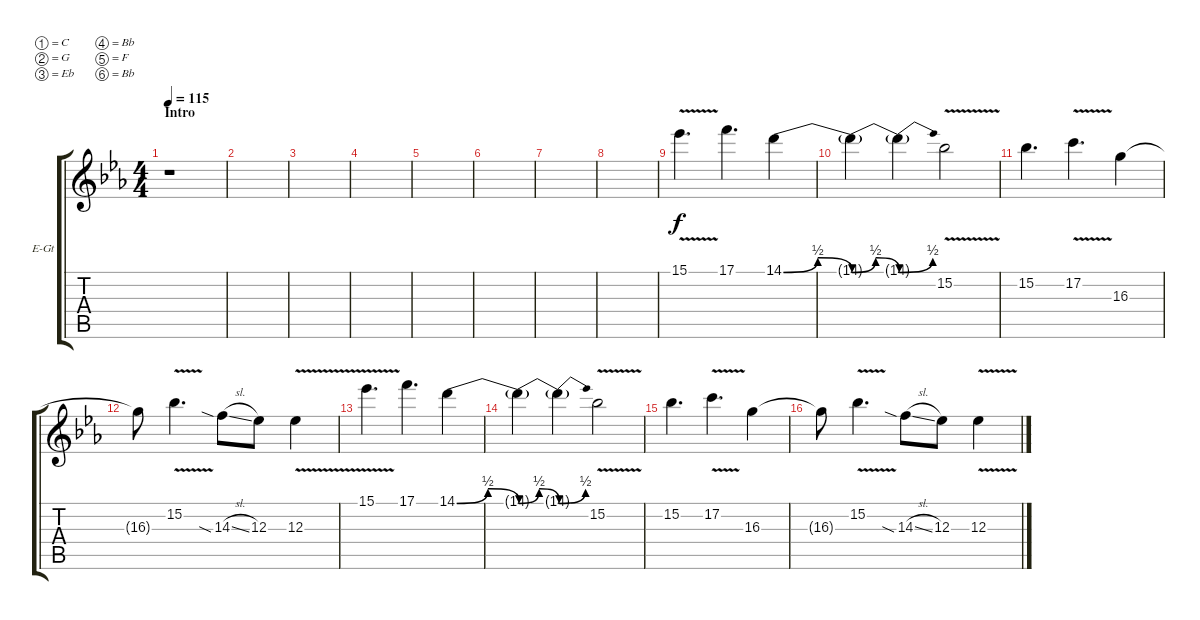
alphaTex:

\bracketExtendMode groupsimilarinstruments
\firstSystemTrackNameOrientation horizontal
\otherSystemsTrackNameOrientation horizontal
\track ("Lead 1 " "E-Gt") {instrument distortionguitar}
\staff {score tabs}
\tuning (C4 G3 Eb3 Bb2 F2 Bb1)
\ts (4 4)
\section ("" "Intro")
\tempo 115
\clef g2
\ks cminor
r.1{dy f instrument distortionguitar} |
|
|
|
|
|
|
|
15.1{v}.4{d} 17.1.4{d} 14.1{be (bendrelease 25.2 0 34.199999999999996 2 55.199999999999996 2 58.8 0)}.4 |
14.1{be (bendrelease 25.2 0 35.4 2 54.6 2 59.4 0) t}.4 14.1{be (bend 26.4 0 35.4 2) t}.4 15.2{v}.2 |
15.2.4{d} 17.2{v}.4{d} 16.3.4 |
16.3{t}.8 15.2{v}.4{d} 14.3{sia sl}.8 12.3.8 12.3{v}.4 |
15.1{v}.4{d} 17.1.4{d} 14.1{be (bendrelease 25.2 0 34.199999999999996 2 55.199999999999996 2 58.8 0)}.4 |
14.1{be (bendrelease 25.2 0 35.4 2 54.6 2 59.4 0) t}.4 14.1{be (bend 26.4 0 35.4 2) t}.4 15.2{v}.2 |
15.2.4{d} 17.2{v}.4{d} 16.3.4 |
16.3{t}.8 15.2{v}.4{d} 14.3{sia sl}.8 12.3.8 12.3{v}.4
